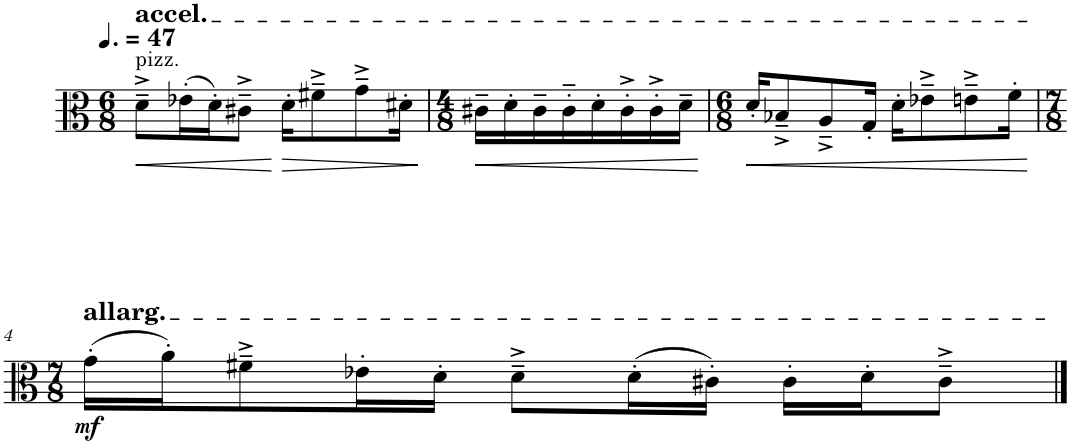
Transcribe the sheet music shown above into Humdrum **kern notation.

**kern	**dynam
*part1	*part1
*staff1	*staff1
*I"Viola	*
*I'Vla.	*
*clefC3	*
*k[]	*
*M6/8	*
*MM71	*
=1	=1
!LO:TX:a:t=pizz.	!
!LO:TX:a:t=accel.	!
!	!LO:HP:b
8d~^\L	<
(16e-X'\L	.
16d'\J)	.
8c#X~^\J	.
!	!LO:HP:n=1:b
16d'\KL	[ >
8f#X~^\	.
8g~^\	.
16d#X'\Jk	.
.	]
=2	=2
*M4/8	*
!	!LO:HP:b
16c#X~\LL	<
16d'\	.
16c#~\	.
16c#'~\	.
16d'\	.
16c#'^\	.
16c#'^\	.
16d~\JJ	.
.	[
=3	=3
*M6/8	*
!	!LO:HP:b
16d'/KL	<
8B-X~^/	.
8A~^/	.
16G'/Jk	.
16d'\KL	.
8e-X~^\	.
8en~^\	.
16f'\Jk	.
.	[
!!LO:LB:g=z
=4	=4
*M7/8	*
!LO:TX:a:t=allarg.	!
!	!LO:DY:b
(16g'\LL	mf
16a'\J)	.
8f#X~^\	.
16e-X'\L	.
16d'\JJ	.
8d~^\L	.
(16d'\L	.
16c#X'\JJ)	.
16c#'\LL	.
16d'\J	.
8c#~^\J	.
==	==
*-	*-
